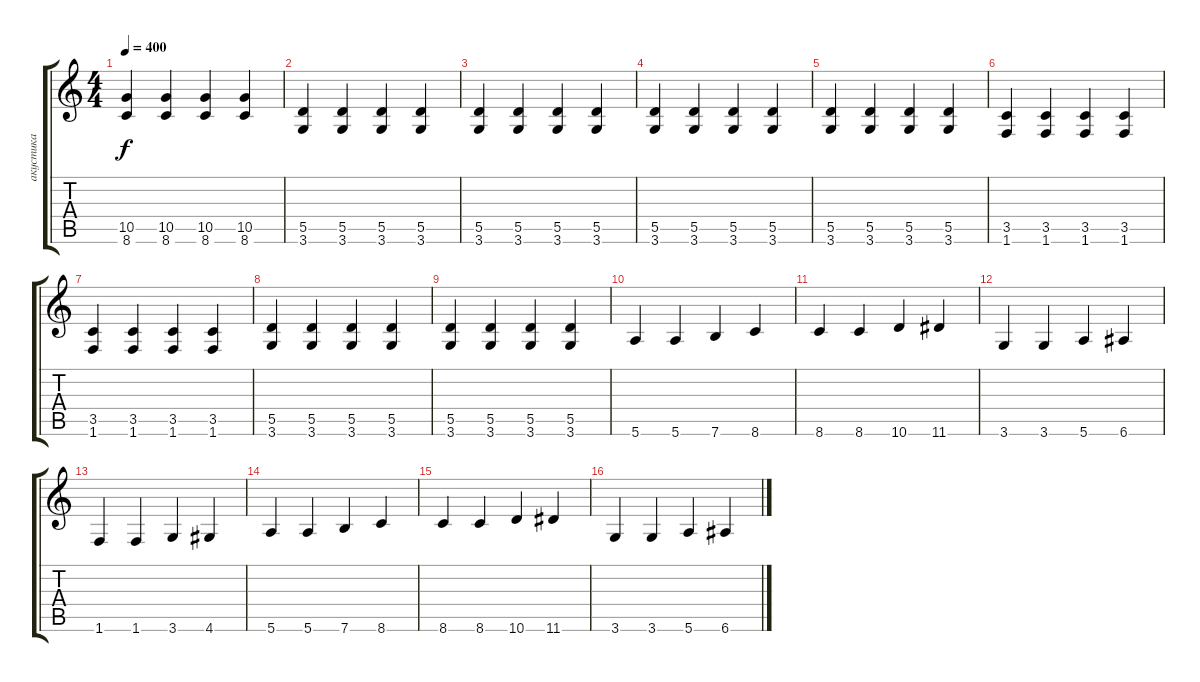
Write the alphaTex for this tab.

\track ("акустика" "акустика") {instrument acousticguitarsteel}
\staff {score tabs}
\tuning (E4 B3 G3 D3 A2 E2) {hide}
\ts (4 4)
\tempo 400
\clef g2
\ks c
(10.5 8.6).4{dy f} (10.5 8.6).4 (10.5 8.6).4 (10.5 8.6).4 |
(5.5 3.6).4 (5.5 3.6).4 (5.5 3.6).4 (5.5 3.6).4 |
(5.5 3.6).4 (5.5 3.6).4 (5.5 3.6).4 (5.5 3.6).4 |
(5.5 3.6).4 (5.5 3.6).4 (5.5 3.6).4 (5.5 3.6).4 |
(5.5 3.6).4 (5.5 3.6).4 (5.5 3.6).4 (5.5 3.6).4 |
(3.5 1.6).4 (3.5 1.6).4 (3.5 1.6).4 (3.5 1.6).4 |
(3.5 1.6).4 (3.5 1.6).4 (3.5 1.6).4 (3.5 1.6).4 |
(5.5 3.6).4 (5.5 3.6).4 (5.5 3.6).4 (5.5 3.6).4 |
(5.5 3.6).4 (5.5 3.6).4 (5.5 3.6).4 (5.5 3.6).4 |
5.6.4 5.6.4 7.6.4 8.6.4 |
8.6.4 8.6.4 10.6.4 11.6.4 |
3.6.4 3.6.4 5.6.4 6.6.4 |
1.6.4 1.6.4 3.6.4 4.6.4 |
5.6.4 5.6.4 7.6.4 8.6.4 |
8.6.4 8.6.4 10.6.4 11.6.4 |
3.6.4 3.6.4 5.6.4 6.6.4
